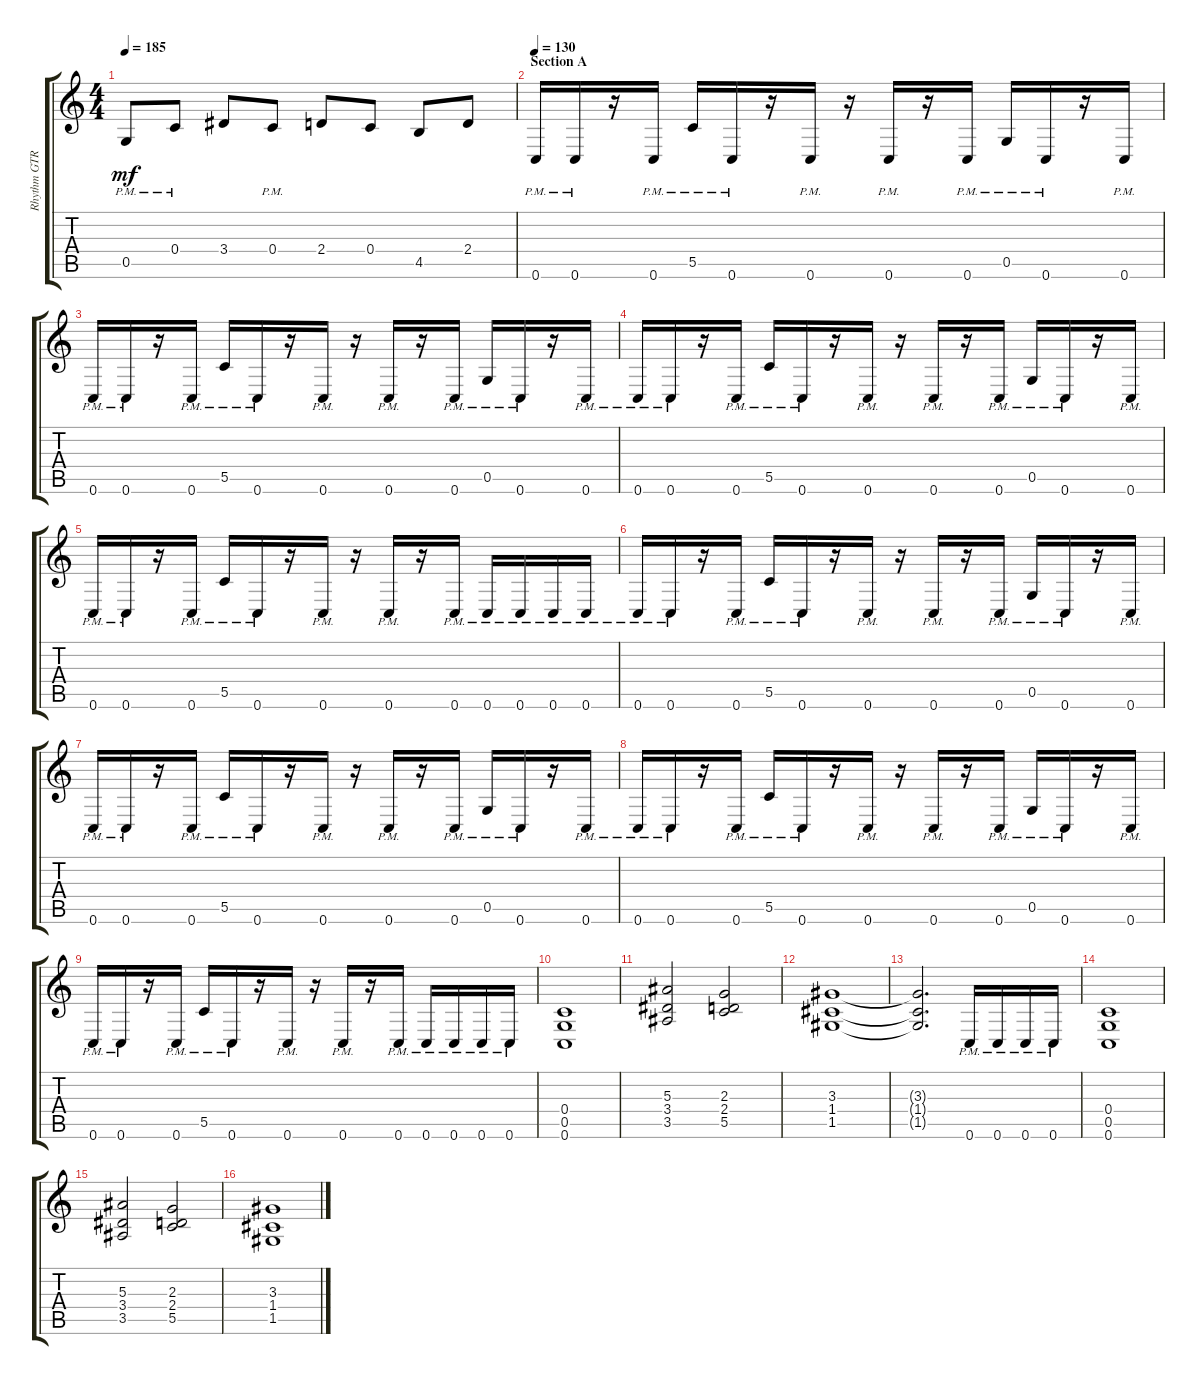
\track ("Rhythm GTR 1" "Rhythm GTR") {instrument distortionguitar}
\staff {score tabs}
\tuning (D4 A3 F3 C3 G2 C2) {hide}
\ts (4 4)
\tempo 185
\clef g2
\ks aminor
0.5{pm}.8{dy mf} 0.4{pm}.8 3.4.8 0.4{pm}.8 2.4.8 0.4.8 4.5.8 2.4.8 |
\section ("" "Section A")
\tempo 130
0.6{pm}.16 0.6{pm}.16 r.16 0.6{pm}.16 5.5{pm}.16 0.6{pm}.16 r.16 0.6{pm}.16 r.16 0.6{pm}.16 r.16 0.6{pm}.16 0.5{pm}.16 0.6{pm}.16 r.16 0.6{pm}.16 |
0.6{pm}.16 0.6{pm}.16 r.16 0.6{pm}.16 5.5{pm}.16 0.6{pm}.16 r.16 0.6{pm}.16 r.16 0.6{pm}.16 r.16 0.6{pm}.16 0.5{pm}.16 0.6{pm}.16 r.16 0.6{pm}.16 |
0.6{pm}.16 0.6{pm}.16 r.16 0.6{pm}.16 5.5{pm}.16 0.6{pm}.16 r.16 0.6{pm}.16 r.16 0.6{pm}.16 r.16 0.6{pm}.16 0.5{pm}.16 0.6{pm}.16 r.16 0.6{pm}.16 |
0.6{pm}.16 0.6{pm}.16 r.16 0.6{pm}.16 5.5{pm}.16 0.6{pm}.16 r.16 0.6{pm}.16 r.16 0.6{pm}.16 r.16 0.6{pm}.16 0.6{pm}.16 0.6{pm}.16 0.6{pm}.16 0.6{pm}.16 |
0.6{pm}.16 0.6{pm}.16 r.16 0.6{pm}.16 5.5{pm}.16 0.6{pm}.16 r.16 0.6{pm}.16 r.16 0.6{pm}.16 r.16 0.6{pm}.16 0.5{pm}.16 0.6{pm}.16 r.16 0.6{pm}.16 |
0.6{pm}.16 0.6{pm}.16 r.16 0.6{pm}.16 5.5{pm}.16 0.6{pm}.16 r.16 0.6{pm}.16 r.16 0.6{pm}.16 r.16 0.6{pm}.16 0.5{pm}.16 0.6{pm}.16 r.16 0.6{pm}.16 |
0.6{pm}.16 0.6{pm}.16 r.16 0.6{pm}.16 5.5{pm}.16 0.6{pm}.16 r.16 0.6{pm}.16 r.16 0.6{pm}.16 r.16 0.6{pm}.16 0.5{pm}.16 0.6{pm}.16 r.16 0.6{pm}.16 |
0.6{pm}.16 0.6{pm}.16 r.16 0.6{pm}.16 5.5{pm}.16 0.6{pm}.16 r.16 0.6{pm}.16 r.16 0.6{pm}.16 r.16 0.6{pm}.16 0.6{pm}.16 0.6{pm}.16 0.6{pm}.16 0.6{pm}.16 |
(0.4 0.5 0.6).1 |
(5.3 3.4 3.5).2 (2.3 2.4 5.5).2 |
(3.3 1.4 1.5).1 |
(3.3{t} 1.4{t} 1.5{t}).2{d} 0.6{pm}.16 0.6{pm}.16 0.6{pm}.16 0.6{pm}.16 |
(0.4 0.5 0.6).1 |
(5.3 3.4 3.5).2 (2.3 2.4 5.5).2 |
(3.3 1.4 1.5).1
